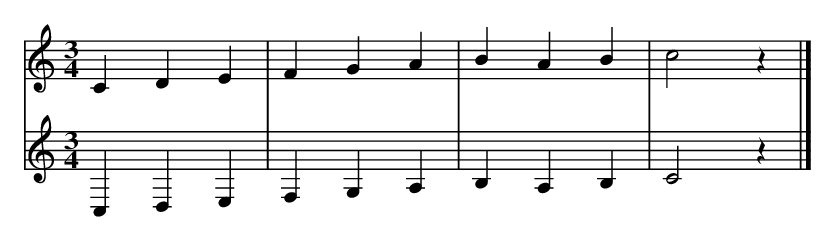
X:1
M: 3/4
L: 1/4
K: C
V:1
CDE | FGA | BAB | c2z |]
V:2 clef=tab octave=-1
CDE | FGA | BAB | c2z |]
